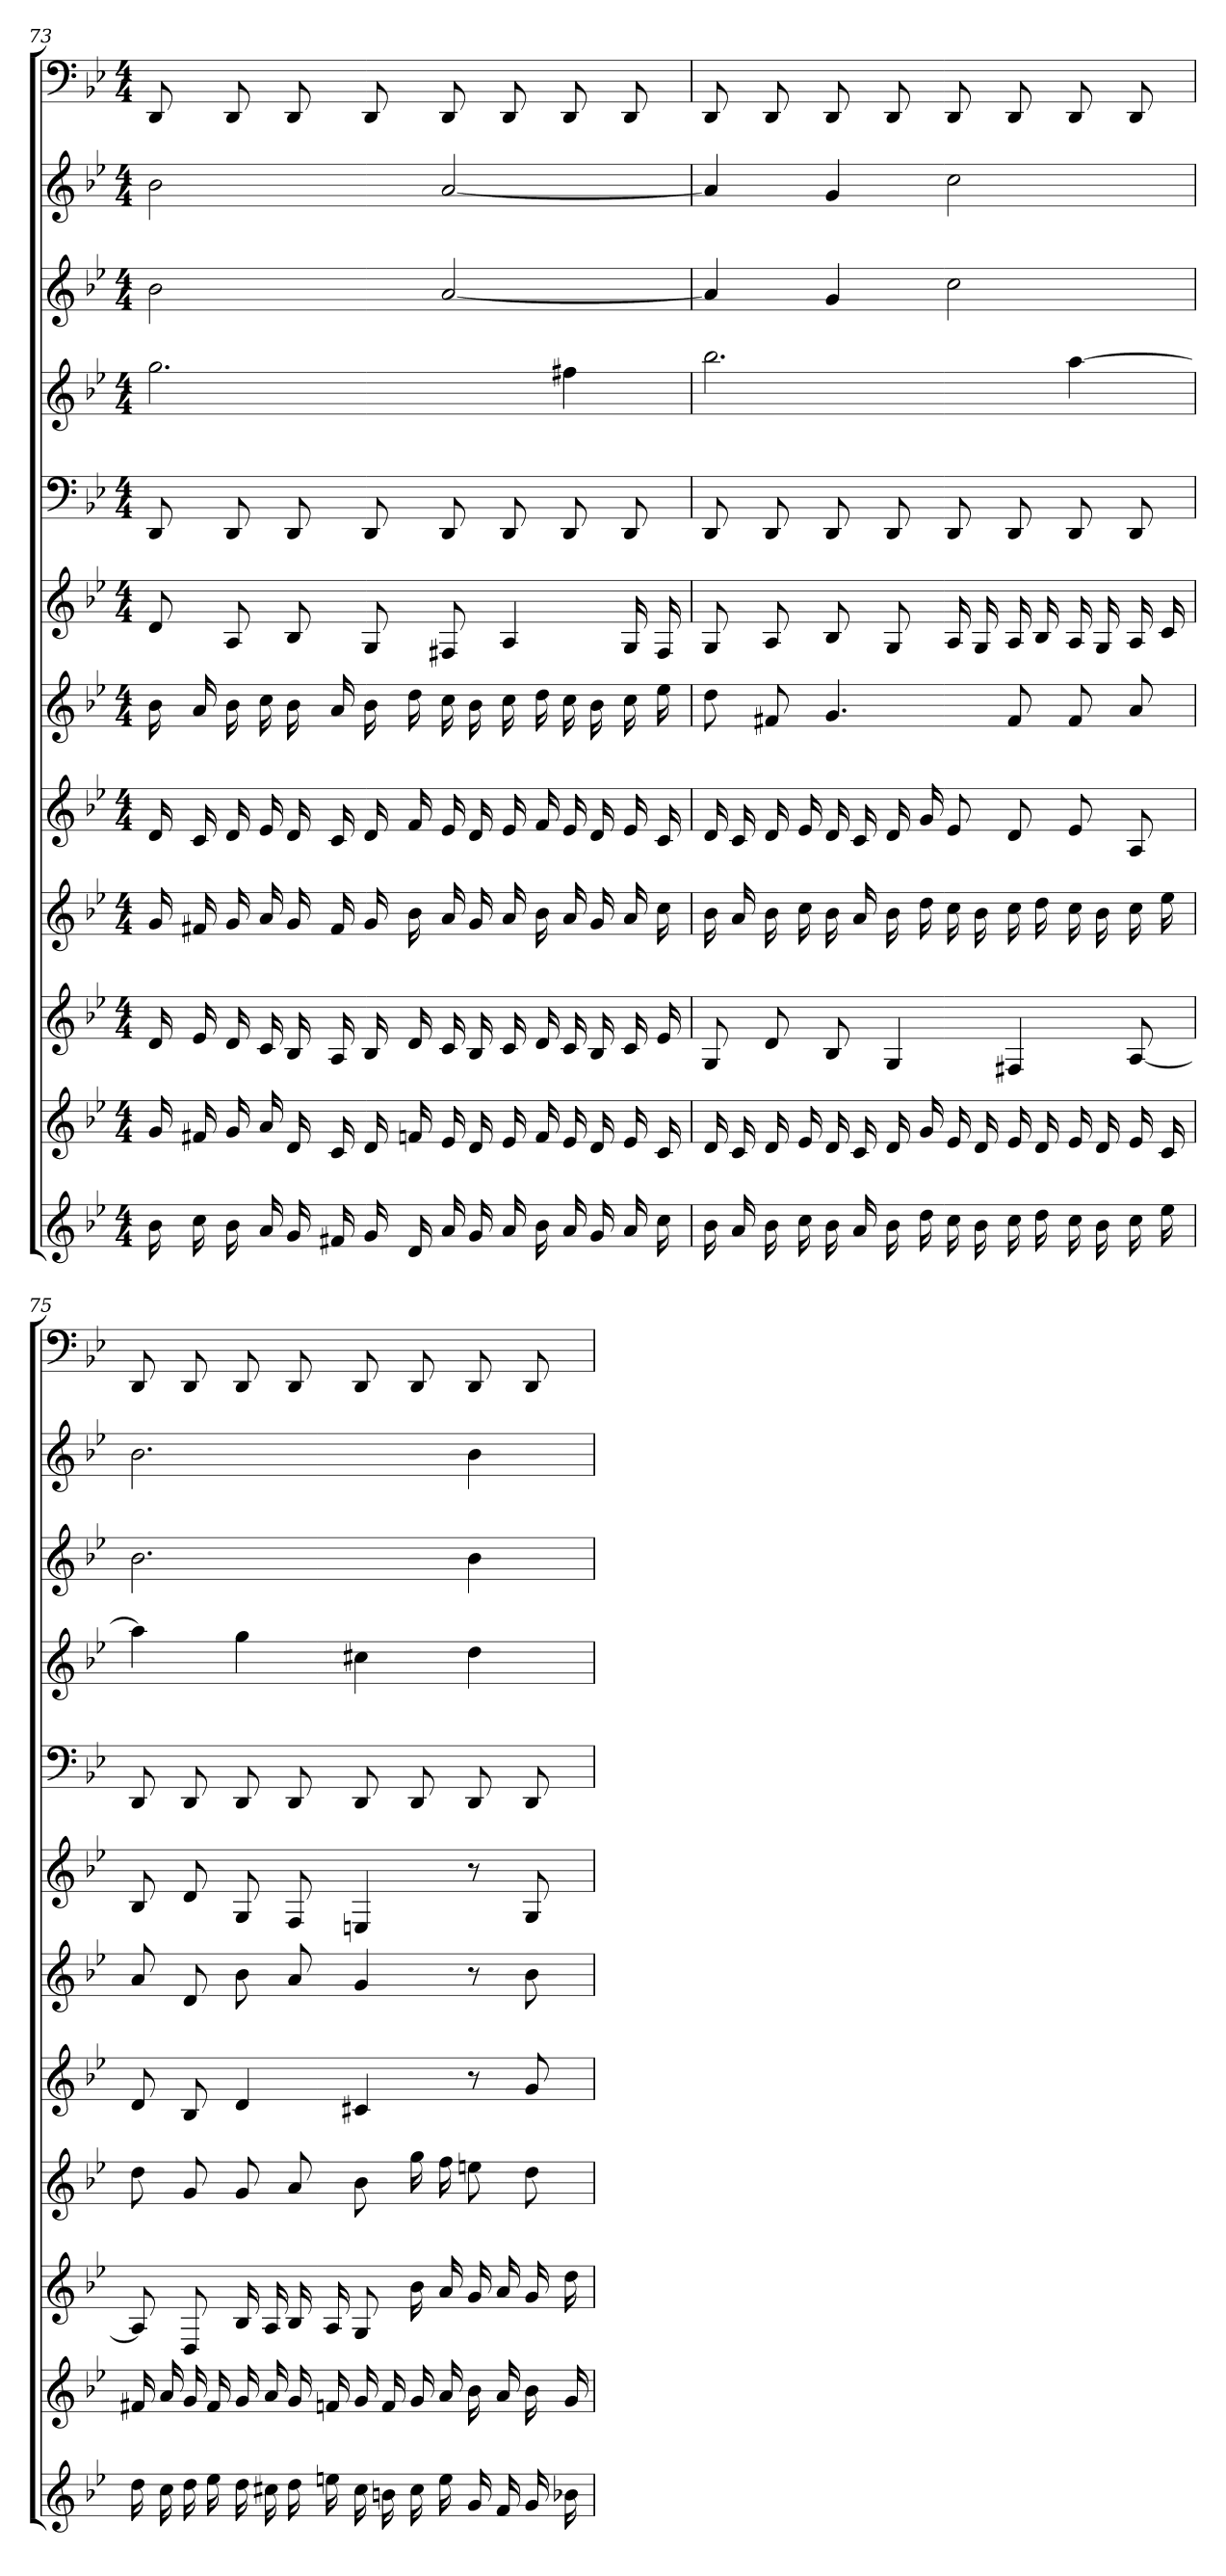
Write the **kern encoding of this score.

**kern	**kern	**kern	**kern	**kern	**kern	**kern	**kern	**kern	**kern	**kern	**kern
*part12	*part11	*part10	*part9	*part8	*part7	*part6	*part5	*part4	*part3	*part2	*part1
*staff12	*staff11	*staff10	*staff9	*staff8	*staff7	*staff6	*staff5	*staff4	*staff3	*staff2	*staff1
*k[b-e-]	*k[b-e-]	*k[b-e-]	*k[b-e-]	*k[b-e-]	*k[b-e-]	*k[b-e-]	*k[b-e-]	*k[b-e-]	*k[b-e-]	*k[b-e-]	*k[b-e-]
*g:	*g:	*g:	*g:	*g:	*g:	*g:	*g:	*g:	*g:	*g:	*g:
*M4/4	*M4/4	*M4/4	*M4/4	*M4/4	*M4/4	*M4/4	*M4/4	*M4/4	*M4/4	*M4/4	*M4/4
=73	=73	=73	=73	=73	=73	=73	=73	=73	=73	=73	=73
16b-	16g	16d	16g	16d	16b-	8d	8DD	2.gg	2b-	2b-	8DD
16cc	16f#X	16e-	16f#X	16c	16a	.	.	.	.	.	.
16b-	16g	16d	16g	16d	16b-	8A	8DD	.	.	.	8DD
16a	16a	16c	16a	16e-	16cc	.	.	.	.	.	.
16g	16d	16B-	16g	16d	16b-	8B-	8DD	.	.	.	8DD
16f#X	16c	16A	16f#	16c	16a	.	.	.	.	.	.
16g	16d	16B-	16g	16d	16b-	8G	8DD	.	.	.	8DD
16d	16fn	16d	16b-	16f	16dd	.	.	.	.	.	.
16a	16e-	16c	16a	16e-	16cc	8F#X	8DD	.	[2a	[2a	8DD
16g	16d	16B-	16g	16d	16b-	.	.	.	.	.	.
16a	16e-	16c	16a	16e-	16cc	4A	8DD	.	.	.	8DD
16b-	16f	16d	16b-	16f	16dd	.	.	.	.	.	.
16a	16e-	16c	16a	16e-	16cc	.	8DD	4ff#X	.	.	8DD
16g	16d	16B-	16g	16d	16b-	.	.	.	.	.	.
16a	16e-	16c	16a	16e-	16cc	16G	8DD	.	.	.	8DD
16cc	16c	16e-	16cc	16c	16ee-	16F#	.	.	.	.	.
=74	=74	=74	=74	=74	=74	=74	=74	=74	=74	=74	=74
16b-	16d	8G	16b-	16d	8dd	8G	8DD	2.bb-	4a]	4a]	8DD
16a	16c	.	16a	16c	.	.	.	.	.	.	.
16b-	16d	8d	16b-	16d	8f#X	8A	8DD	.	.	.	8DD
16cc	16e-	.	16cc	16e-	.	.	.	.	.	.	.
16b-	16d	8B-	16b-	16d	4.g	8B-	8DD	.	4g	4g	8DD
16a	16c	.	16a	16c	.	.	.	.	.	.	.
16b-	16d	4G	16b-	16d	.	8G	8DD	.	.	.	8DD
16dd	16g	.	16dd	16g	.	.	.	.	.	.	.
16cc	16e-	.	16cc	8e-	.	16A	8DD	.	2cc	2cc	8DD
16b-	16d	.	16b-	.	.	16G	.	.	.	.	.
16cc	16e-	4F#X	16cc	8d	8f#	16A	8DD	.	.	.	8DD
16dd	16d	.	16dd	.	.	16B-	.	.	.	.	.
16cc	16e-	.	16cc	8e-	8f#	16A	8DD	[4aa	.	.	8DD
16b-	16d	.	16b-	.	.	16G	.	.	.	.	.
16cc	16e-	[8A	16cc	8A	8a	16A	8DD	.	.	.	8DD
16ee-	16c	.	16ee-	.	.	16c	.	.	.	.	.
=75	=75	=75	=75	=75	=75	=75	=75	=75	=75	=75	=75
16dd	16f#X	8A]	8dd	8d	8a	8B-	8DD	4aa]	2.b-	2.b-	8DD
16cc	16a	.	.	.	.	.	.	.	.	.	.
16dd	16g	8D	8g	8B-	8d	8d	8DD	.	.	.	8DD
16ee-	16f#	.	.	.	.	.	.	.	.	.	.
16dd	16g	16B-	8g	4d	8b-	8G	8DD	4gg	.	.	8DD
16cc#X	16a	16A	.	.	.	.	.	.	.	.	.
16dd	16g	16B-	8a	.	8a	8F	8DD	.	.	.	8DD
16een	16fn	16A	.	.	.	.	.	.	.	.	.
16cc#	16g	8G	8b-	4c#X	4g	4En	8DD	4cc#X	.	.	8DD
16bn	16f	.	.	.	.	.	.	.	.	.	.
16cc#	16g	16b-	16gg	.	.	.	8DD	.	.	.	8DD
16ee	16a	16a	16ff	.	.	.	.	.	.	.	.
16g	16b-	16g	8een	8r	8r	8r	8DD	4dd	4b-	4b-	8DD
16f	16a	16a	.	.	.	.	.	.	.	.	.
16g	16b-	16g	8dd	8g	8b-	8G	8DD	.	.	.	8DD
16b-X	16g	16dd	.	.	.	.	.	.	.	.	.
=	=	=	=	=	=	=	=	=	=	=	=
*-	*-	*-	*-	*-	*-	*-	*-	*-	*-	*-	*-
